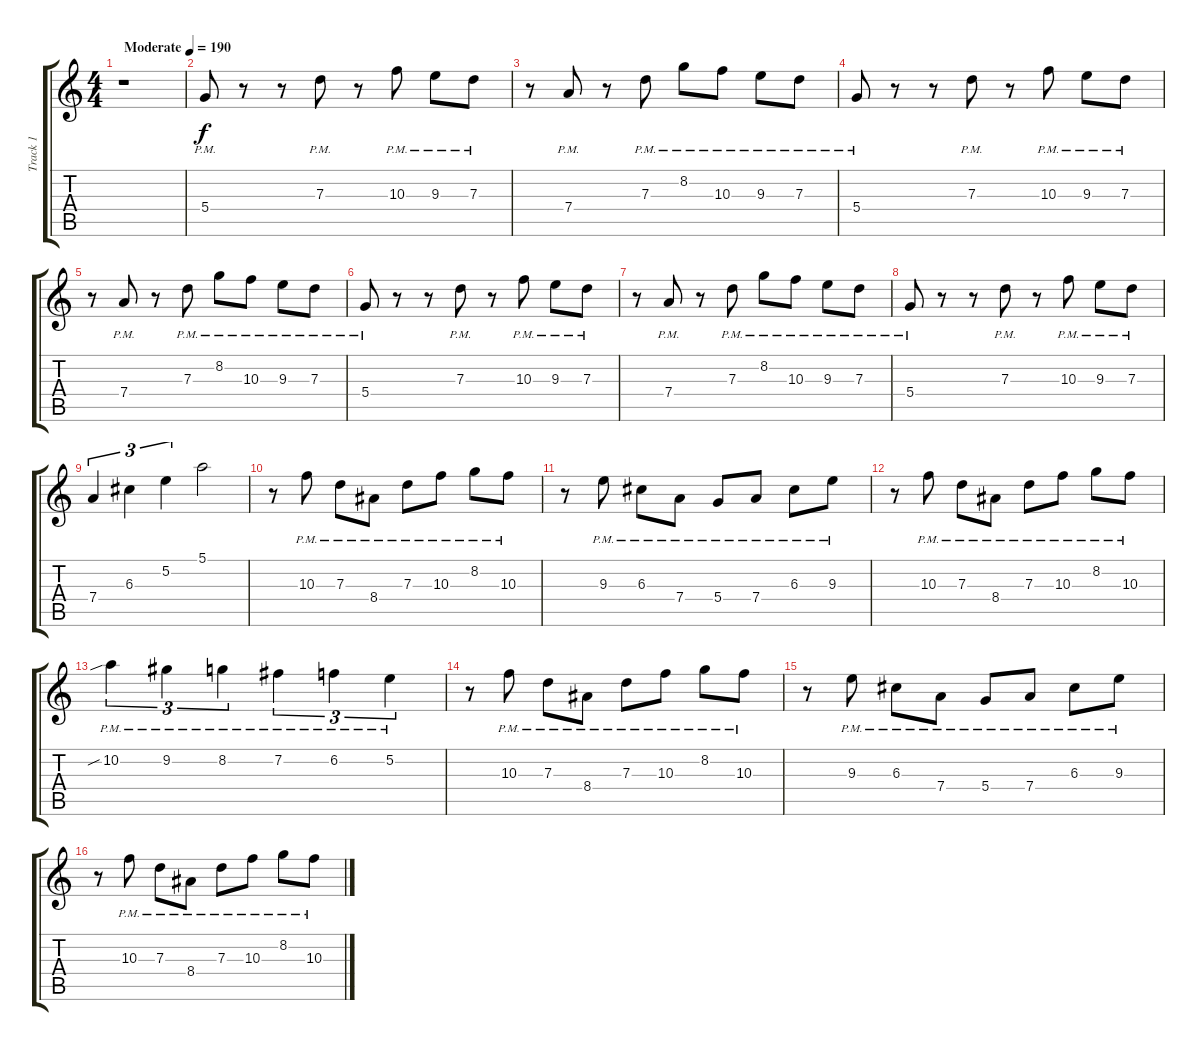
\track ("Track 1" "Track 1") {instrument acousticguitarsteel}
\staff {score tabs}
\tuning (E4 B3 G3 D3 A2 E2) {hide}
\ts (4 4)
\tempo (190 "Moderate")
\clef g2
\ks c
r.1{dy f instrument acousticguitarsteel} |
5.4{pm}.8 r.8 r.8 7.3{pm}.8 r.8 10.3{pm}.8 9.3{pm}.8 7.3{pm}.8 |
r.8 7.4{pm}.8 r.8 7.3{pm}.8 8.2{pm}.8 10.3{pm}.8 9.3{pm}.8 7.3{pm}.8 |
5.4{pm}.8 r.8 r.8 7.3{pm}.8 r.8 10.3{pm}.8 9.3{pm}.8 7.3{pm}.8 |
r.8 7.4{pm}.8 r.8 7.3{pm}.8 8.2{pm}.8 10.3{pm}.8 9.3{pm}.8 7.3{pm}.8 |
5.4{pm}.8 r.8 r.8 7.3{pm}.8 r.8 10.3{pm}.8 9.3{pm}.8 7.3{pm}.8 |
r.8 7.4{pm}.8 r.8 7.3{pm}.8 8.2{pm}.8 10.3{pm}.8 9.3{pm}.8 7.3{pm}.8 |
5.4{pm}.8 r.8 r.8 7.3{pm}.8 r.8 10.3{pm}.8 9.3{pm}.8 7.3{pm}.8 |
7.4.4{tu (3 2)} 6.3.4{tu (3 2)} 5.2.4{tu (3 2)} 5.1.2 |
r.8 10.3{pm}.8 7.3{pm}.8 8.4{pm}.8 7.3{pm}.8 10.3{pm}.8 8.2{pm}.8 10.3{pm}.8 |
r.8 9.3{pm}.8 6.3{pm}.8 7.4{pm}.8 5.4{pm}.8 7.4{pm}.8 6.3{pm}.8 9.3{pm}.8 |
r.8 10.3{pm}.8 7.3{pm}.8 8.4{pm}.8 7.3{pm}.8 10.3{pm}.8 8.2{pm}.8 10.3{pm}.8 |
10.2{sib pm}.4{tu (3 2)} 9.2{pm}.4{tu (3 2)} 8.2{pm}.4{tu (3 2)} 7.2{pm}.4{tu (3 2)} 6.2{pm}.4{tu (3 2)} 5.2{pm}.4{tu (3 2)} |
r.8 10.3{pm}.8 7.3{pm}.8 8.4{pm}.8 7.3{pm}.8 10.3{pm}.8 8.2{pm}.8 10.3{pm}.8 |
r.8 9.3{pm}.8 6.3{pm}.8 7.4{pm}.8 5.4{pm}.8 7.4{pm}.8 6.3{pm}.8 9.3{pm}.8 |
r.8 10.3{pm}.8 7.3{pm}.8 8.4{pm}.8 7.3{pm}.8 10.3{pm}.8 8.2{pm}.8 10.3{pm}.8
